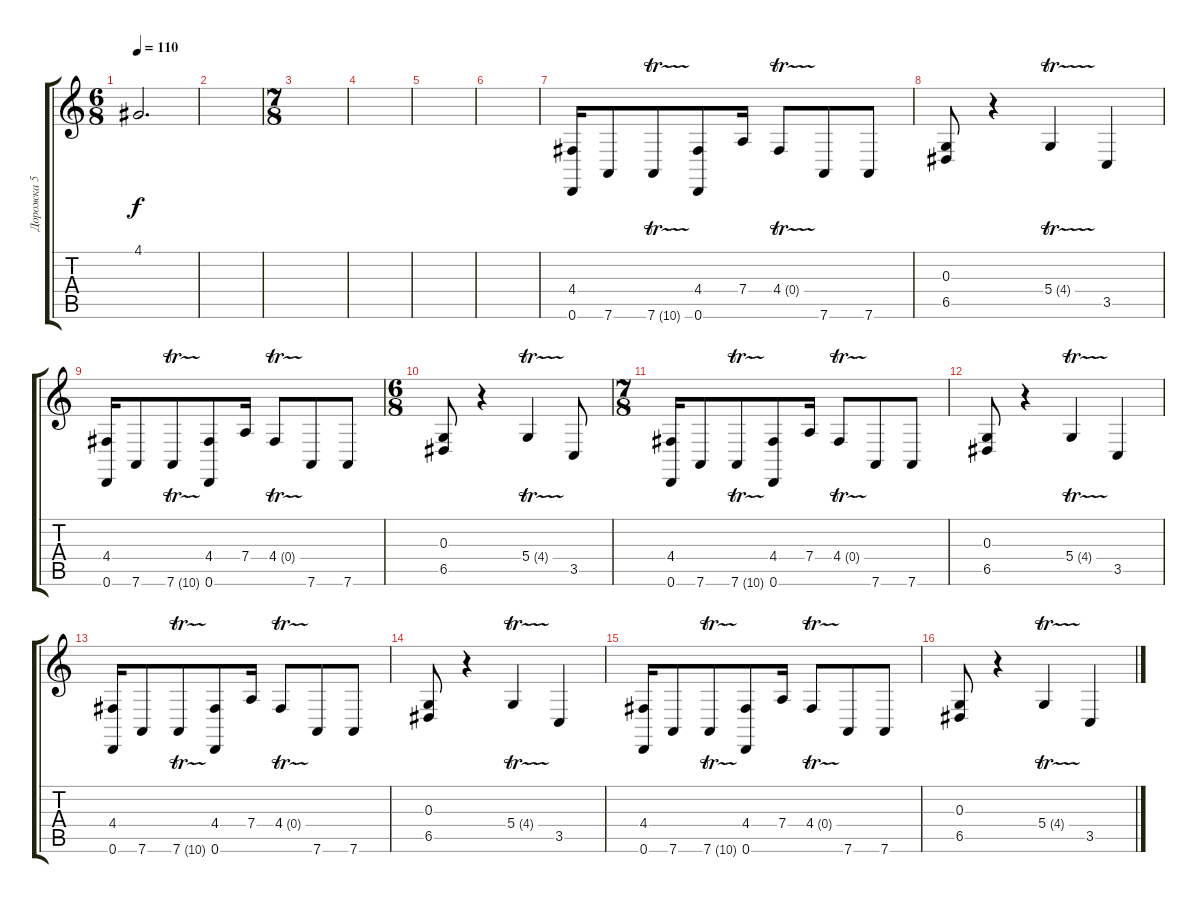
\track ("Дорожка 5" "Дорожка 5") {instrument ocarina}
\staff {score tabs}
\tuning (E4 B3 G3 D3 A2 D2) {hide}
\ts (6 8)
\tempo 110
\clef g2
\ks c
4.1{t}.2{d dy f} |
|
\ts (7 8)
|
|
|
|
(4.4 0.6).16{instrument fx1rain} 7.6.8 7.6{tr (10 32)}.8 (4.4 0.6).8 7.4.16 4.4{tr (0 16)}.8 7.6.8 7.6.8 |
(0.3 6.5).8 r.4 5.4{tr (4 16)}.4 3.5.4 |
(4.4 0.6).16 7.6.8 7.6{tr (10 32)}.8 (4.4 0.6).8 7.4.16 4.4{tr (0 16)}.8 7.6.8 7.6.8 |
\ts (6 8)
(0.3 6.5).8 r.4 5.4{tr (4 16)}.4 3.5.8 |
\ts (7 8)
(4.4 0.6).16{instrument fx1rain} 7.6.8 7.6{tr (10 32)}.8 (4.4 0.6).8 7.4.16 4.4{tr (0 16)}.8 7.6.8 7.6.8 |
(0.3 6.5).8 r.4 5.4{tr (4 16)}.4 3.5.4 |
(4.4 0.6).16 7.6.8 7.6{tr (10 32)}.8 (4.4 0.6).8 7.4.16 4.4{tr (0 16)}.8 7.6.8 7.6.8 |
(0.3 6.5).8 r.4 5.4{tr (4 16)}.4 3.5.4 |
(4.4 0.6).16{instrument fx1rain} 7.6.8 7.6{tr (10 32)}.8 (4.4 0.6).8 7.4.16 4.4{tr (0 16)}.8 7.6.8 7.6.8 |
(0.3 6.5).8 r.4 5.4{tr (4 16)}.4 3.5.4
